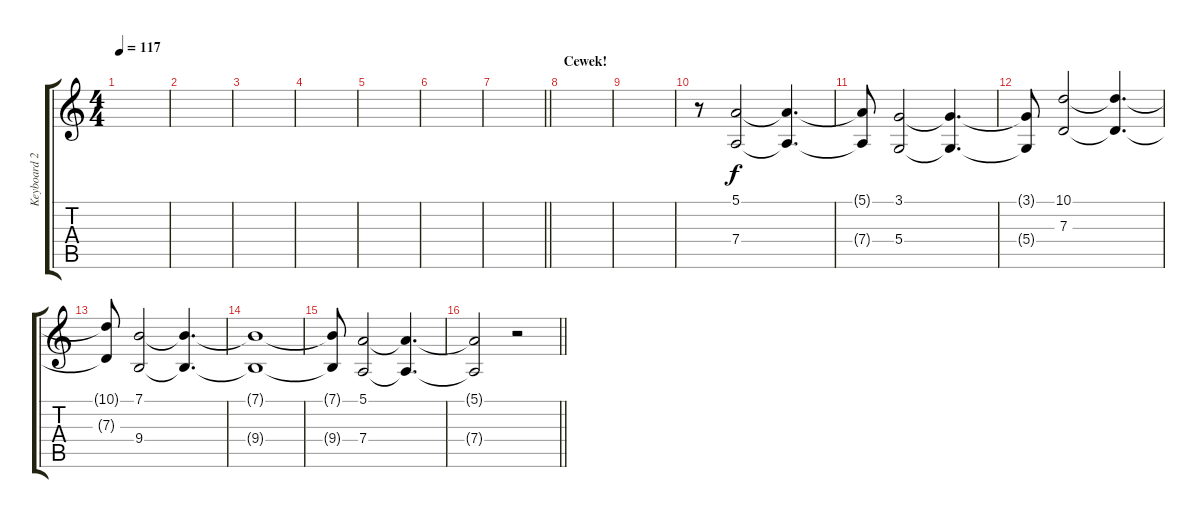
\track ("Keyboard 2" "Keyboard 2") {instrument synthstrings1}
\staff {score tabs}
\tuning (E4 B3 G3 D3 A2 E2) {hide}
\ts (4 4)
\tempo 117
\clef g2
\ks c
|
|
|
|
|
|
\barLineRight lightlight
|
\section ("" "Cewek!")
|
|
r.8{instrument synthstrings1} (5.1 7.4).2 (5.1{t} 7.4{t}).4{d} |
(5.1{t} 7.4{t}).8 (3.1 5.4).2 (3.1{t} 5.4{t}).4{d} |
(3.1{t} 5.4{t}).8 (10.1 7.3).2 (10.1{t} 7.3{t}).4{d} |
(10.1{t} 7.3{t}).8 (7.1 9.4).2 (7.1{t} 9.4{t}).4{d} |
(7.1{t} 9.4{t}).1 |
(7.1{t} 9.4{t}).8 (5.1 7.4).2 (5.1{t} 7.4{t}).4{d} |
\barLineRight lightlight
(5.1{t} 7.4{t}).2 r.2
